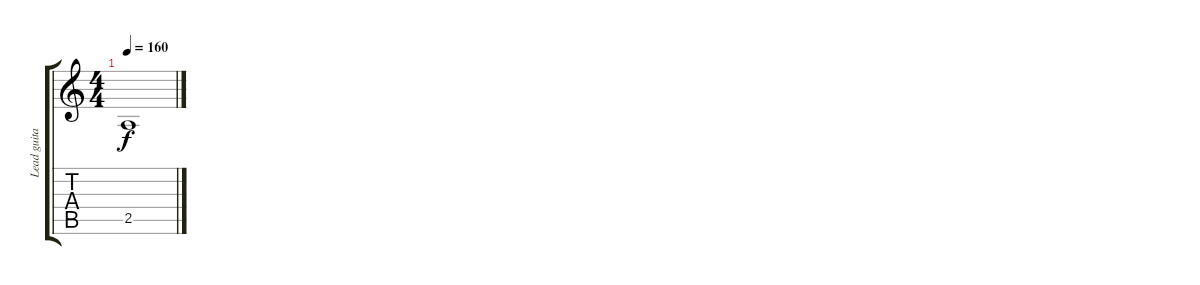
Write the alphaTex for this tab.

\track ("Lead guitar" "Lead guita") {instrument distortionguitar}
\staff {score tabs}
\tuning (D4 A3 F3 C3 G2 C2) {hide}
\ts (4 4)
\tempo 160
\clef g2
\ks c
2.5{t}.1{dy f}
